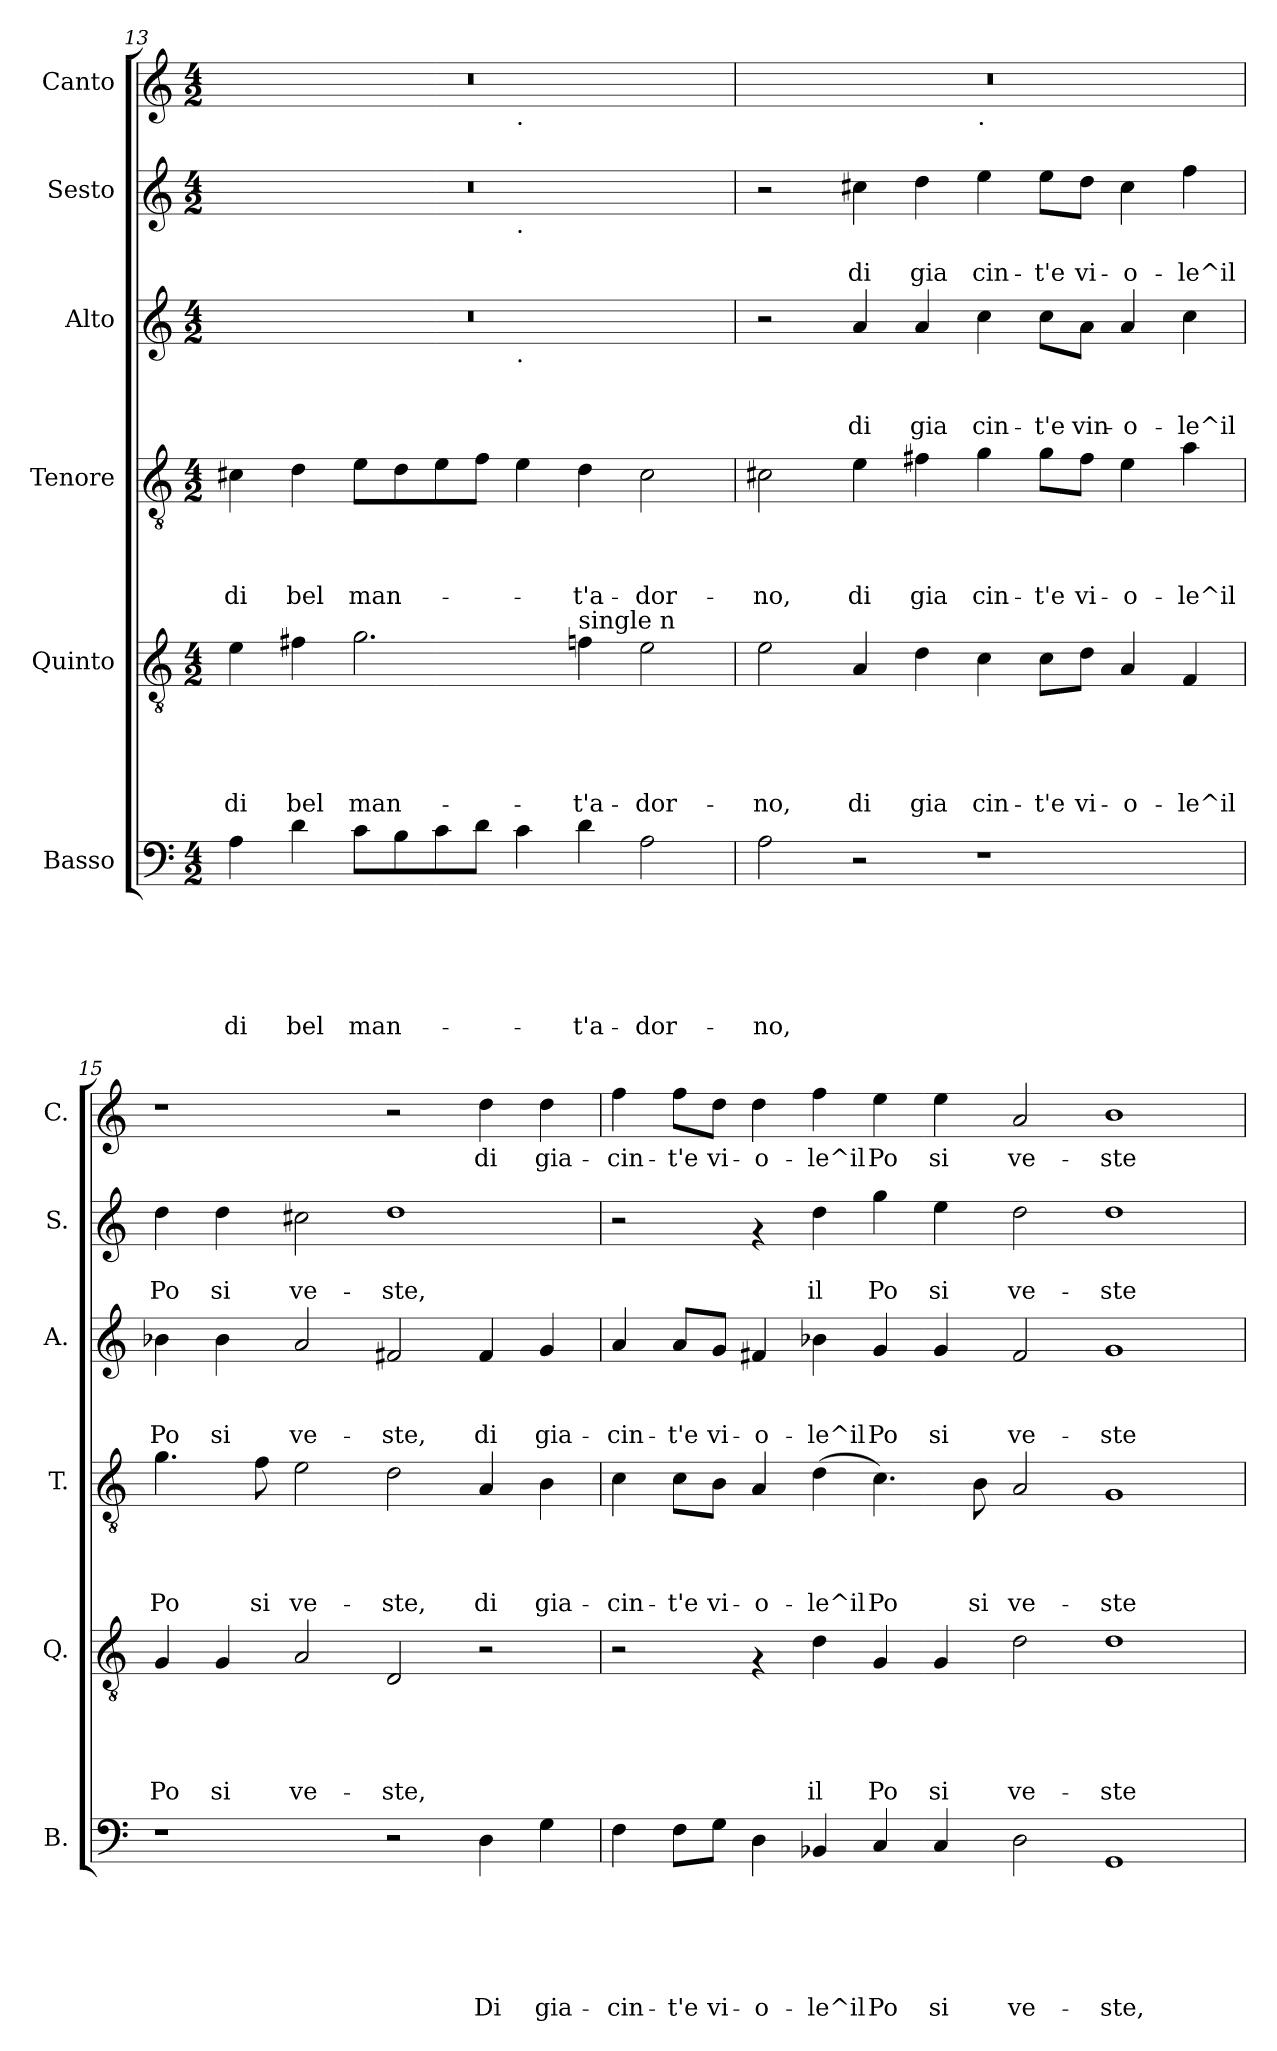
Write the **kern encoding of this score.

**kern	**text	**text	**text	**text	**text	**text	**kern	**text	**text	**text	**text	**text	**kern	**text	**text	**text	**text	**kern	**text	**text	**text	**kern	**text	**text	**kern	**text
*part6	*part6	*part6	*part6	*part6	*part6	*part6	*part5	*part5	*part5	*part5	*part5	*part5	*part4	*part4	*part4	*part4	*part4	*part3	*part3	*part3	*part3	*part2	*part2	*part2	*part1	*part1
*staff6	*staff6	*staff6	*staff6	*staff6	*staff6	*staff6	*staff5	*staff5	*staff5	*staff5	*staff5	*staff5	*staff4	*staff4	*staff4	*staff4	*staff4	*staff3	*staff3	*staff3	*staff3	*staff2	*staff2	*staff2	*staff1	*staff1
*I"Basso	*	*	*	*	*	*	*I"Quinto	*	*	*	*	*	*I"Tenore	*	*	*	*	*I"Alto	*	*	*	*I"Sesto	*	*	*I"Canto	*
*I'B.	*	*	*	*	*	*	*I'Q.	*	*	*	*	*	*I'T.	*	*	*	*	*I'A.	*	*	*	*I'S.	*	*	*I'C.	*
*clefF4	*	*	*	*	*	*	*clefGv2	*	*	*	*	*	*clefGv2	*	*	*	*	*clefG2	*	*	*	*clefG2	*	*	*clefG2	*
*k[]	*	*	*	*	*	*	*k[]	*	*	*	*	*	*k[]	*	*	*	*	*k[]	*	*	*	*k[]	*	*	*k[]	*
*C:	*	*	*	*	*	*	*C:	*	*	*	*	*	*C:	*	*	*	*	*C:	*	*	*	*C:	*	*	*C:	*
*M4/2	*	*	*	*	*	*	*M4/2	*	*	*	*	*	*M4/2	*	*	*	*	*M4/2	*	*	*	*M4/2	*	*	*M4/2	*
=13	=13	=13	=13	=13	=13	=13	=13	=13	=13	=13	=13	=13	=13	=13	=13	=13	=13	=13	=13	=13	=13	=13	=13	=13	=13	=13
!	!	!	!	!	!	!LO:LY:b	!	!	!	!	!	!LO:LY:b	!	!	!	!	!LO:LY:b	!	!	!	!	!	!	!	!	!
*	*	*	*	*	*	*	*	*	*	*	*	*	*	*	*	*	*	*^	*	*	*	*^	*	*	*^	*
4A\	.	.	.	.	.	di	4e\	.	.	.	.	di	4c#X\	.	.	.	di	0r	1ryy	.	.	.	0r	1ryy	.	.	0r	1ryy	.
!	!	!	!	!	!	!LO:LY:b	!	!	!	!	!	!LO:LY:b	!	!	!	!	!LO:LY:b	!	!	!	!	!	!	!	!	!	!	!	!
4d\	.	.	.	.	.	bel	4f#X\	.	.	.	.	bel	4d\	.	.	.	bel	.	.	.	.	.	.	.	.	.	.	.	.
!	!	!	!	!	!	!LO:LY:b	!	!	!	!	!	!LO:LY:b	!	!	!	!	!LO:LY:b	!	!	!	!	!	!	!	!	!	!	!	!
8c\L	.	.	.	.	.	man-	2.g\	.	.	.	.	man-	8e\L	.	.	.	man-	.	.	.	.	.	.	.	.	.	.	.	.
8B\	.	.	.	.	.	.	.	.	.	.	.	.	8d\	.	.	.	.	.	.	.	.	.	.	.	.	.	.	.	.
8c\	.	.	.	.	.	.	.	.	.	.	.	.	8e\	.	.	.	.	.	.	.	.	.	.	.	.	.	.	.	.
8d\J	.	.	.	.	.	.	.	.	.	.	.	.	8f\J	.	.	.	.	.	.	.	.	.	.	.	.	.	.	.	.
!	!	!	!	!	!	!	!	!	!	!	!	!	!	!	!	!	!	!	!	!	!	!	!	!	!	!	!	!LO:TX:b:t=.	!
!	!	!	!	!	!	!	!	!	!	!	!	!	!	!	!	!	!	!	!	!	!	!	!	!LO:TX:b:t=.	!	!	!	!	!
!	!	!	!	!	!	!	!	!	!	!	!	!	!	!	!	!	!	!	!LO:TX:b:t=.	!	!	!	!	!	!	!	!	!	!
4c\	.	.	.	.	.	.	.	.	.	.	.	.	4e\	.	.	.	.	.	1ryy	.	.	.	.	1ryy	.	.	.	1ryy	.
!	!	!	!	!	!	!	!LO:TX:a:t=single n	!	!	!	!	!	!	!	!	!	!	!	!	!	!	!	!	!	!	!	!	!	!
!	!	!	!	!	!	!LO:LY:b	!	!	!	!	!	!LO:LY:b	!	!	!	!	!LO:LY:b	!	!	!	!	!	!	!	!	!	!	!	!
4d\	.	.	.	.	.	-t'a-	4f\	.	.	.	.	-t'a-	4d\	.	.	.	-t'a-	.	.	.	.	.	.	.	.	.	.	.	.
!	!	!	!	!	!	!LO:LY:b	!	!	!	!	!	!LO:LY:b	!	!	!	!	!LO:LY:b	!	!	!	!	!	!	!	!	!	!	!	!
2A\	.	.	.	.	.	-dor-	2e\	.	.	.	.	-dor-	2c#\	.	.	.	-dor-	.	.	.	.	.	.	.	.	.	.	.	.
=14	=14	=14	=14	=14	=14	=14	=14	=14	=14	=14	=14	=14	=14	=14	=14	=14	=14	=14	=14	=14	=14	=14	=14	=14	=14	=14	=14	=14	=14
!	!	!	!	!	!	!LO:LY:b	!	!	!	!	!	!LO:LY:b	!	!	!	!	!LO:LY:b	!	!	!	!	!	!	!	!	!	!	!	!
*	*	*	*	*	*	*	*	*	*	*	*	*	*	*	*	*	*	*v	*v	*	*	*	*	*	*	*	*	*	*
*	*	*	*	*	*	*	*	*	*	*	*	*	*	*	*	*	*	*	*	*	*	*v	*v	*	*	*	*	*
2A\	.	.	.	.	.	-no,	2e\	.	.	.	.	-no,	2c#X\	.	.	.	-no,	2r	.	.	.	2r	.	.	0r	1ryy	.
!	!	!	!	!	!	!	!	!	!	!	!	!LO:LY:b	!	!	!	!	!LO:LY:b	!	!	!	!LO:LY:b	!	!	!LO:LY:b	!	!	!
2r	.	.	.	.	.	.	4A/	.	.	.	.	di	4e\	.	.	.	di	4a/	.	.	di	4cc#X\	.	di	.	.	.
!	!	!	!	!	!	!	!	!	!	!	!	!LO:LY:b	!	!	!	!	!LO:LY:b	!	!	!	!LO:LY:b	!	!	!LO:LY:b	!	!	!
.	.	.	.	.	.	.	4d\	.	.	.	.	gia	4f#X\	.	.	.	gia	4a/	.	.	gia	4dd\	.	gia	.	.	.
!	!	!	!	!	!	!	!	!	!	!	!	!	!	!	!	!	!	!	!	!	!	!	!	!	!	!LO:TX:b:t=.	!
!	!	!	!	!	!	!	!	!	!	!	!	!LO:LY:b	!	!	!	!	!LO:LY:b	!	!	!	!LO:LY:b	!	!	!LO:LY:b	!	!	!
1r	.	.	.	.	.	.	4c\	.	.	.	.	cin-	4g\	.	.	.	cin-	4cc\	.	.	cin-	4ee\	.	cin-	.	1ryy	.
!	!	!	!	!	!	!	!	!	!	!	!	!LO:LY:b	!	!	!	!	!LO:LY:b	!	!	!	!LO:LY:b	!	!	!LO:LY:b	!	!	!
.	.	.	.	.	.	.	8c\L	.	.	.	.	-t'e	8g\L	.	.	.	-t'e	8cc\L	.	.	-t'e	8ee\L	.	-t'e	.	.	.
!	!	!	!	!	!	!	!	!	!	!	!	!LO:LY:b	!	!	!	!	!LO:LY:b	!	!	!	!LO:LY:b	!	!	!LO:LY:b	!	!	!
.	.	.	.	.	.	.	8d\J	.	.	.	.	vi-	8f#\J	.	.	.	vi-	8a\J	.	.	vin-	8dd\J	.	vi-	.	.	.
!	!	!	!	!	!	!	!	!	!	!	!	!LO:LY:b	!	!	!	!	!LO:LY:b	!	!	!	!LO:LY:b	!	!	!LO:LY:b	!	!	!
.	.	.	.	.	.	.	4A/	.	.	.	.	-o-	4e\	.	.	.	-o-	4a/	.	.	-o-	4cc#\	.	-o-	.	.	.
!	!	!	!	!	!	!	!	!	!	!	!	!LO:LY:b	!	!	!	!	!LO:LY:b	!	!	!	!LO:LY:b	!	!	!LO:LY:b	!	!	!
.	.	.	.	.	.	.	4F/	.	.	.	.	-le^il	4a\	.	.	.	-le^il	4cc\	.	.	-le^il	4ff\	.	-le^il	.	.	.
=15	=15	=15	=15	=15	=15	=15	=15	=15	=15	=15	=15	=15	=15	=15	=15	=15	=15	=15	=15	=15	=15	=15	=15	=15	=15	=15	=15
!	!	!	!	!	!	!	!	!	!	!	!	!LO:LY:b	!	!	!	!	!LO:LY:b	!	!	!	!LO:LY:b	!	!	!LO:LY:b	!	!	!
*	*	*	*	*	*	*	*	*	*	*	*	*	*	*	*	*	*	*	*	*	*	*	*	*	*v	*v	*
1r	.	.	.	.	.	.	4G/	.	.	.	.	Po	4.g\	.	.	.	Po	4b-X\	.	.	Po	4dd\	.	Po	1r	.
!	!	!	!	!	!	!	!	!	!	!	!	!LO:LY:b	!	!	!	!	!	!	!	!	!LO:LY:b	!	!	!LO:LY:b	!	!
.	.	.	.	.	.	.	4G/	.	.	.	.	si	.	.	.	.	.	4b-\	.	.	si	4dd\	.	si	.	.
!	!	!	!	!	!	!	!	!	!	!	!	!	!	!	!	!	!LO:LY:b	!	!	!	!	!	!	!	!	!
.	.	.	.	.	.	.	.	.	.	.	.	.	8f\	.	.	.	si	.	.	.	.	.	.	.	.	.
!	!	!	!	!	!	!	!	!	!	!	!	!LO:LY:b	!	!	!	!	!LO:LY:b	!	!	!	!LO:LY:b	!	!	!LO:LY:b	!	!
.	.	.	.	.	.	.	2A/	.	.	.	.	ve-	2e\	.	.	.	ve-	2a/	.	.	ve-	2cc#X\	.	ve-	.	.
!	!	!	!	!	!	!	!	!	!	!	!	!LO:LY:b	!	!	!	!	!LO:LY:b	!	!	!	!LO:LY:b	!	!	!LO:LY:b	!	!
2r	.	.	.	.	.	.	2D/	.	.	.	.	-ste,	2d\	.	.	.	-ste,	2f#X/	.	.	-ste,	1dd	.	-ste,	2r	.
!	!	!	!	!	!	!LO:LY:b	!	!	!	!	!	!	!	!	!	!	!LO:LY:b	!	!	!	!LO:LY:b	!	!	!	!	!LO:LY:b
4D\	.	.	.	.	.	Di	2r	.	.	.	.	.	4A/	.	.	.	di	4f#/	.	.	di	.	.	.	4dd\	di
!	!	!	!	!	!	!LO:LY:b	!	!	!	!	!	!	!	!	!	!	!LO:LY:b	!	!	!	!LO:LY:b	!	!	!	!	!LO:LY:b
4G\	.	.	.	.	.	gia-	.	.	.	.	.	.	4B\	.	.	.	gia-	4g/	.	.	gia-	.	.	.	4dd\	gia-
!!LO:LB:g=z
=16	=16	=16	=16	=16	=16	=16	=16	=16	=16	=16	=16	=16	=16	=16	=16	=16	=16	=16	=16	=16	=16	=16	=16	=16	=16	=16
!	!	!	!	!	!	!LO:LY:b	!	!	!	!	!	!	!	!	!	!	!LO:LY:b	!	!	!	!LO:LY:b	!	!	!	!	!LO:LY:b
4F\	.	.	.	.	.	-cin-	2r	.	.	.	.	.	4c\	.	.	.	-cin-	4a/	.	.	-cin-	2r	.	.	4ff\	-cin-
!	!	!	!	!	!	!LO:LY:b	!	!	!	!	!	!	!	!	!	!	!LO:LY:b	!	!	!	!LO:LY:b	!	!	!	!	!LO:LY:b
8F\L	.	.	.	.	.	-t'e	.	.	.	.	.	.	8c\L	.	.	.	-t'e	8a/L	.	.	-t'e	.	.	.	8ff\L	-t'e
!	!	!	!	!	!	!LO:LY:b	!	!	!	!	!	!	!	!	!	!	!LO:LY:b	!	!	!	!LO:LY:b	!	!	!	!	!LO:LY:b
8G\J	.	.	.	.	.	vi-	.	.	.	.	.	.	8B\J	.	.	.	vi-	8g/J	.	.	vi-	.	.	.	8dd\J	vi-
!	!	!	!	!	!	!LO:LY:b	!	!	!	!	!	!	!	!	!	!	!LO:LY:b	!	!	!	!LO:LY:b	!	!	!	!	!LO:LY:b
4D\	.	.	.	.	.	-o-	4rF	.	.	.	.	.	4A/	.	.	.	-o-	4f#X/	.	.	-o-	4rf	.	.	4dd\	-o-
!	!	!	!	!	!	!LO:LY:b	!	!	!	!	!	!LO:LY:b	!	!	!	!	!LO:LY:b	!	!	!	!LO:LY:b	!	!	!LO:LY:b	!	!LO:LY:b
4BB-X/	.	.	.	.	.	-le^il	4d\	.	.	.	.	il	(<4d\	.	.	.	-le^il	4b-X\	.	.	-le^il	4dd\	.	il	4ff\	-le^il
!	!	!	!	!	!	!LO:LY:b	!	!	!	!	!	!LO:LY:b	!	!	!	!	!LO:LY:b	!	!	!	!LO:LY:b	!	!	!LO:LY:b	!	!LO:LY:b
4C/	.	.	.	.	.	Po	4G/	.	.	.	.	Po	4.c\)	.	.	.	Po	4g/	.	.	Po	4gg\	.	Po	4ee\	Po
!	!	!	!	!	!	!LO:LY:b	!	!	!	!	!	!LO:LY:b	!	!	!	!	!	!	!	!	!LO:LY:b	!	!	!LO:LY:b	!	!LO:LY:b
4C/	.	.	.	.	.	si	4G/	.	.	.	.	si	.	.	.	.	.	4g/	.	.	si	4ee\	.	si	4ee\	si
!	!	!	!	!	!	!	!	!	!	!	!	!	!	!	!	!	!LO:LY:b	!	!	!	!	!	!	!	!	!
.	.	.	.	.	.	.	.	.	.	.	.	.	8B\	.	.	.	si	.	.	.	.	.	.	.	.	.
!	!	!	!	!	!	!LO:LY:b	!	!	!	!	!	!LO:LY:b	!	!	!	!	!LO:LY:b	!	!	!	!LO:LY:b	!	!	!LO:LY:b	!	!LO:LY:b
2D\	.	.	.	.	.	ve-	2d\	.	.	.	.	ve-	2A/	.	.	.	ve-	2f#/	.	.	ve-	2dd\	.	ve-	2a/	ve-
!	!	!	!	!	!	!LO:LY:b	!	!	!	!	!	!LO:LY:b	!	!	!	!	!LO:LY:b	!	!	!	!LO:LY:b	!	!	!LO:LY:b	!	!LO:LY:b
1GG	.	.	.	.	.	-ste,	1d	.	.	.	.	-ste	1G	.	.	.	-ste	1g	.	.	-ste	1dd	.	-ste	1b	-ste
=	=	=	=	=	=	=	=	=	=	=	=	=	=	=	=	=	=	=	=	=	=	=	=	=	=	=
*-	*-	*-	*-	*-	*-	*-	*-	*-	*-	*-	*-	*-	*-	*-	*-	*-	*-	*-	*-	*-	*-	*-	*-	*-	*-	*-
